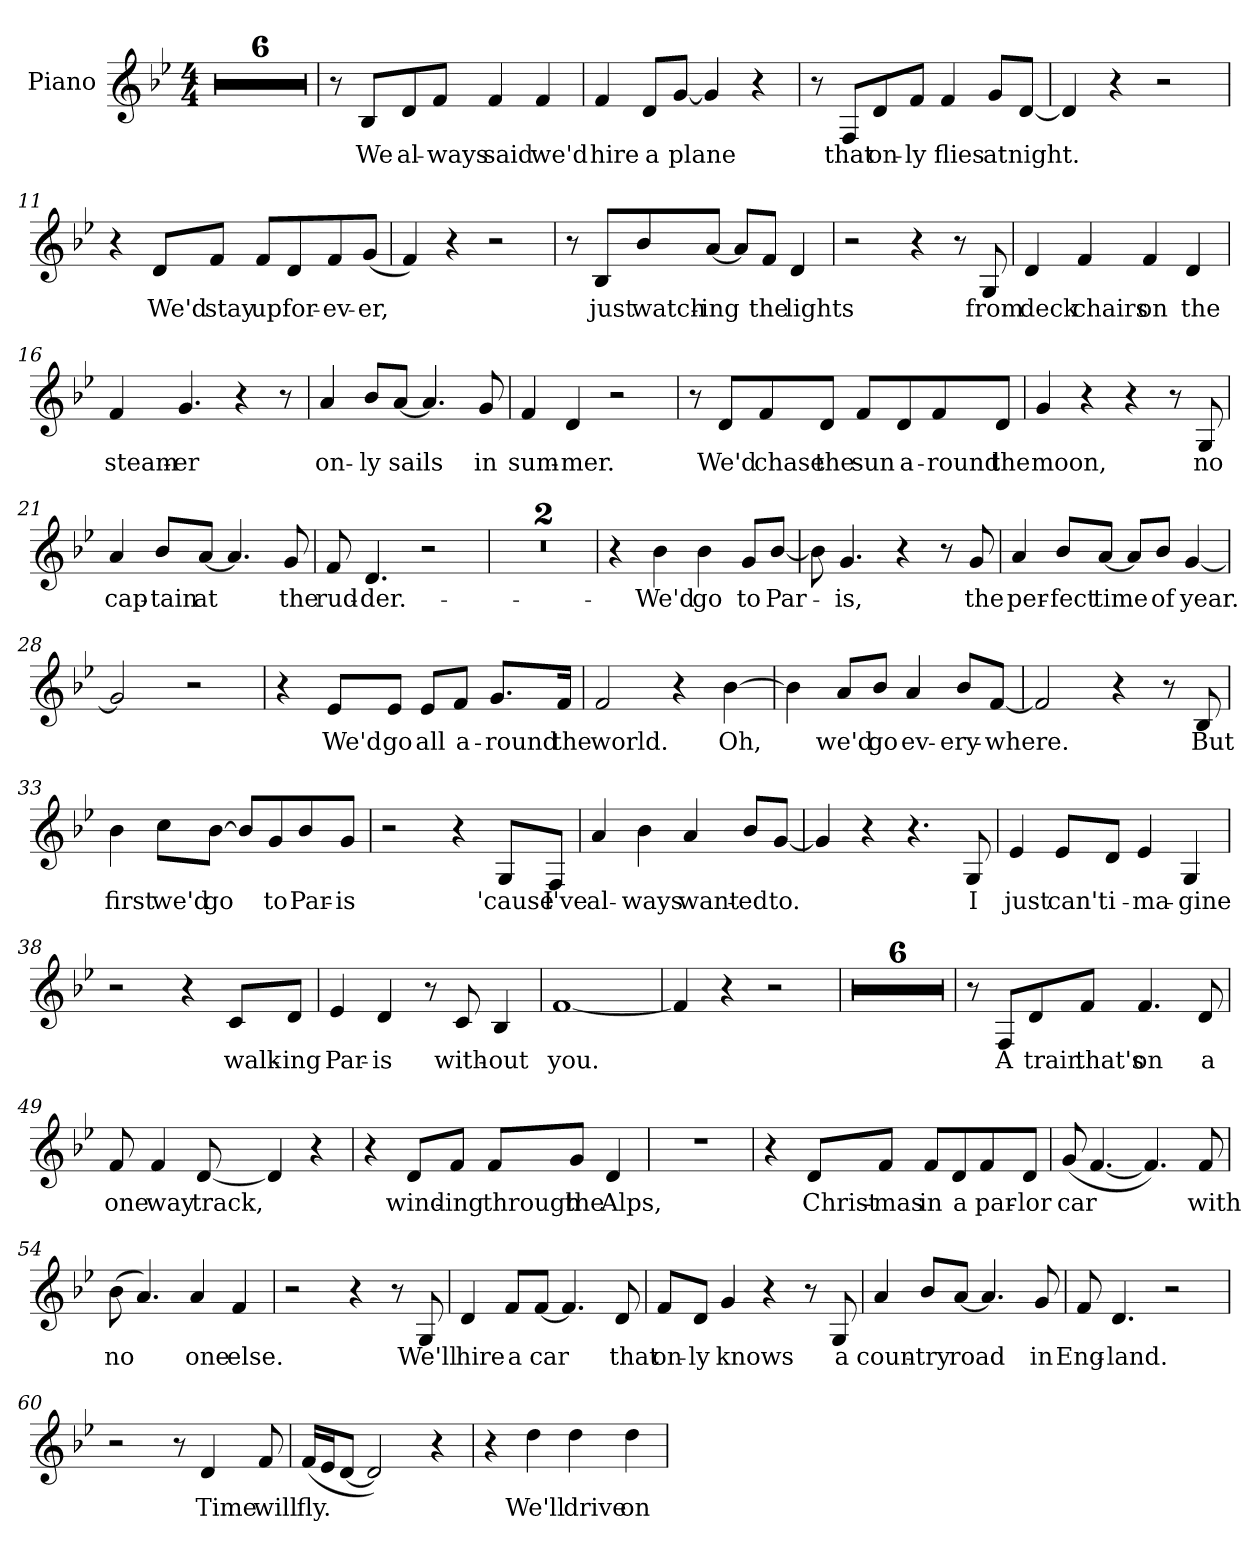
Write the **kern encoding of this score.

**kern	**text
*part1	*part1
*staff1	*staff1
*I"Piano	*
*I'Pno	*
*clefG2	*
*k[b-e-]	*
*B-:	*
*M4/4	*
=1	=1
1r	.
=2	=2
1r	.
=3	=3
1r	.
=4	=4
1r	.
!!LO:LB:g=z
=5	=5
1r	.
=6	=6
1r	.
=7	=7
8r	.
8B-/L	We
8d/	al-
8f/J	-ways
4f/	said
4f/	we'd
=8	=8
4f/	hire
8d/L	a
[8g/J	plane
4g/]	.
4r	.
!!LO:LB:g=z
=9	=9
8r	.
8F/L	that
8d/	on-
8f/J	-ly
4f/	flies
8g/L	at
[8d/J	night.
=10	=10
4d/]	.
4r	.
2r	.
=11	=11
4r	.
8d/L	We'd
8f/J	stay
8f/L	up
8d/	for-
8f/	-ev-
(8g/J	-er,
=12	=12
4f/)	.
4r	.
2r	.
!!LO:LB:g=z
=13	=13
8r	.
8B-/L	just
8b-/	watch-
[8a/J	-ing
8a/L]	.
8f/J	the
4d/	lights
=14	=14
2r	.
4r	.
8r	.
8G/	from
=15	=15
4d/	deck
4f/	chairs
4f/	on
4d/	the
=16	=16
4f/	steam-
4.g/	-er
4r	.
8r	.
!!LO:LB:g=z
=17	=17
4a/	on-
8b-/L	-ly
[8a/J	sails
4.a/]	.
8g/	in
=18	=18
4f/	sum-
4d/	-mer.
2r	.
=19	=19
8r	.
8d/L	We'd
8f/	chase
8d/J	the
8f/L	sun
8d/	a-
8f/	-round
8d/J	the
=20	=20
4g/	moon,
4r	.
4r	.
8r	.
8G/	no
!!LO:LB:g=z
=21	=21
4a/	cap-
8b-/L	-tain
[8a/J	at
4.a/]	.
8g/	the
=22	=22
8f/	rud-
4.d/	-der.-
2r	.
=23	=23
1r	.
=24	=24
1r	.
!!LO:LB:g=z
=25	=25
4r	.
4b-\	We'd
4b-\	go
8g/L	to
[8b-/J	Par-
=26	=26
8b-\]	.
4.g/	-is,
4r	.
8r	.
8g/	the
=27	=27
4a/	per-
8b-/L	-fect
[8a/J	time
8a/L]	.
8b-/J	of
[4g/	year.
=28	=28
2g/]	.
2r	.
!!LO:LB:g=z
=29	=29
4r	.
8e-/L	We'd
8e-/J	go
8e-/L	all
8f/J	a-
8.g/L	-round
16f/J	the
=30	=30
2f/	world.
4r	.
[4b-\	Oh,
=31	=31
4b-\]	.
8a/L	we'd
8b-/J	go
4a/	ev-
8b-/L	-ery-
[8f/J	-where.
=32	=32
2f/]	.
4r	.
8r	.
8B-/	But
!!LO:LB:g=z
=33	=33
4b-\	first
8cc\L	we'd
[8b-\J	go
8b-/L]	.
8g/	to
8b-/	Par-
8g/J	is
=34	=34
2r	.
4r	.
8G/L	'cause
8F/J	I've
=35	=35
4a/	al-
4b-\	-ways
4a/	want-
8b-/L	-ed
[8g/J	to.
=36	=36
4g/]	.
4r	.
4.r	.
8G/	I
!!LO:PB:g=z
=37	=37
4e-/	just
8e-/L	can't
8d/J	i-
4e-/	-ma-
4G/	-gine
=38	=38
2r	.
4r	.
8c/L	walk-
8d/J	-ing
=39	=39
4e-/	Par-
4d/	-is
8r	.
8c/	with-
4B-/	-out
=40	=40
[1f	you.
!!LO:LB:g=z
=41	=41
4f/]	.
4r	.
2r	.
=42	=42
1r	.
=43	=43
1r	.
=44	=44
1r	.
!!LO:LB:g=z
=45	=45
1r	.
=46	=46
1r	.
=47	=47
1r	.
=48	=48
8r	.
8F/L	A
8d/	train
8f/J	that's
4.f/	on
8d/	a
!!LO:LB:g=z
=49	=49
8f/	one
4f/	way
[8d/	track,
4d/]	.
4r	.
=50	=50
4r	.
8d/L	wind-
8f/J	-ing
8f/L	through
8g/J	the
4d/	Alps,
=51	=51
1r	.
=52	=52
4r	.
8d/L	Christ-
8f/J	-mas
8f/L	in
8d/	a
8f/	par-
8d/J	-lor
!!LO:LB:g=z
=53	=53
(8g/	car
[4.f/	.
4.f/])	.
8f/	with
=54	=54
(8b-\	no
4.a/)	.
4a/	one
4f/	else.
=55	=55
2r	.
4r	.
8r	.
8G/	We'll
=56	=56
4d/	hire
8f/L	a
[8f/J	car
4.f/]	.
8d/	that
!!LO:LB:g=z
=57	=57
8f/L	on-
8d/J	-ly
4g/	knows
4r	.
8r	.
8G/	a
=58	=58
4a/	coun-
8b-/L	-try
[8a/J	road
4.a/]	.
8g/	in
=59	=59
8f/	Eng-
4.d/	-land.
2r	.
=60	=60
2r	.
8r	.
4d/	Time
8f/	will
!!LO:LB:g=z
=61	=61
(16f/L	fly.
16e-/	.
[8d/J	.
2d/])	.
4r	.
=62	=62
4r	.
4dd\	We'll
4dd\	drive
4dd\	on
=	=
*-	*-
